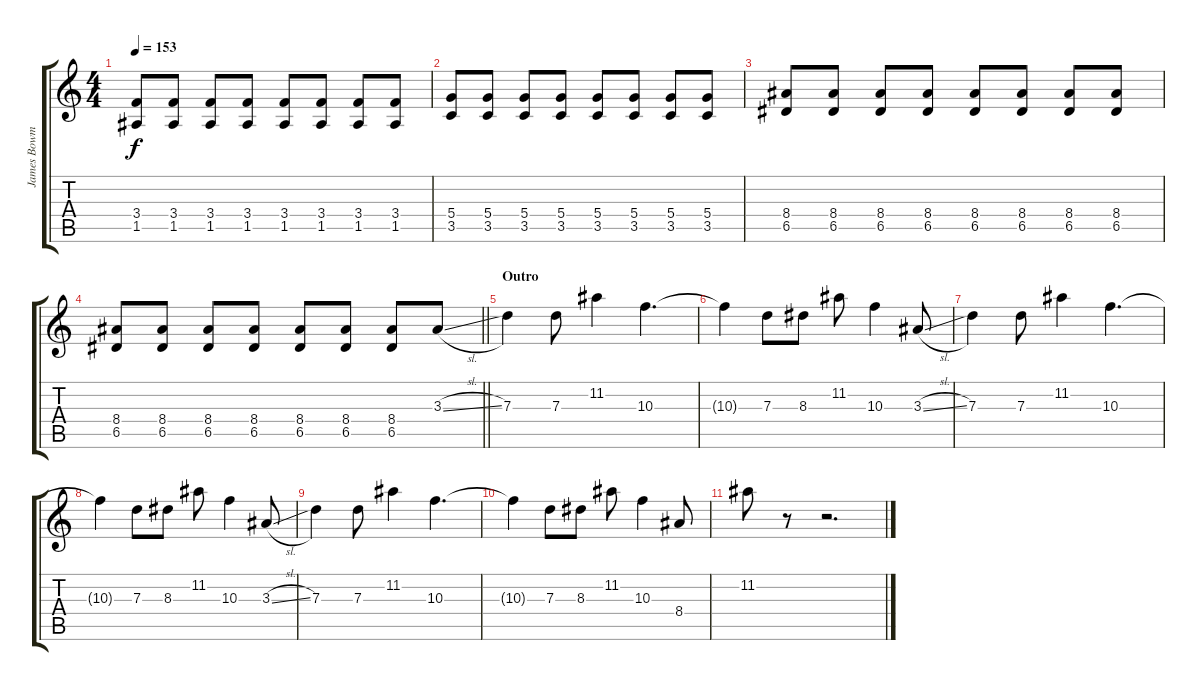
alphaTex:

\track ("James Bowman (Lead Guitar)" "James Bowm") {instrument overdrivenguitar}
\staff {score tabs}
\tuning (E4 B3 G3 D3 A2 E2) {hide}
\ts (4 4)
\tempo 153
\clef g2
\ks c
(3.4 1.5).8{dy f} (3.4 1.5).8 (3.4 1.5).8 (3.4 1.5).8 (3.4 1.5).8 (3.4 1.5).8 (3.4 1.5).8 (3.4 1.5).8 |
(5.4 3.5).8 (5.4 3.5).8 (5.4 3.5).8 (5.4 3.5).8 (5.4 3.5).8 (5.4 3.5).8 (5.4 3.5).8 (5.4 3.5).8 |
(8.4 6.5).8 (8.4 6.5).8 (8.4 6.5).8 (8.4 6.5).8 (8.4 6.5).8 (8.4 6.5).8 (8.4 6.5).8 (8.4 6.5).8 |
\barLineRight lightlight
(8.4 6.5).8 (8.4 6.5).8 (8.4 6.5).8 (8.4 6.5).8 (8.4 6.5).8 (8.4 6.5).8 (8.4 6.5).8 3.3{sl}.8 |
\section ("" "Outro")
7.3.4 7.3.8 11.2.4 10.3.4{d} |
10.3{t}.4 7.3.8 8.3.8 11.2.8 10.3.4 3.3{sl}.8 |
7.3.4 7.3.8 11.2.4 10.3.4{d} |
10.3{t}.4 7.3.8 8.3.8 11.2.8 10.3.4 3.3{sl}.8 |
7.3.4 7.3.8 11.2.4 10.3.4{d} |
10.3{t}.4 7.3.8 8.3.8 11.2.8 10.3.4 8.4.8 |
11.2.8 r.8 r.2{d}
